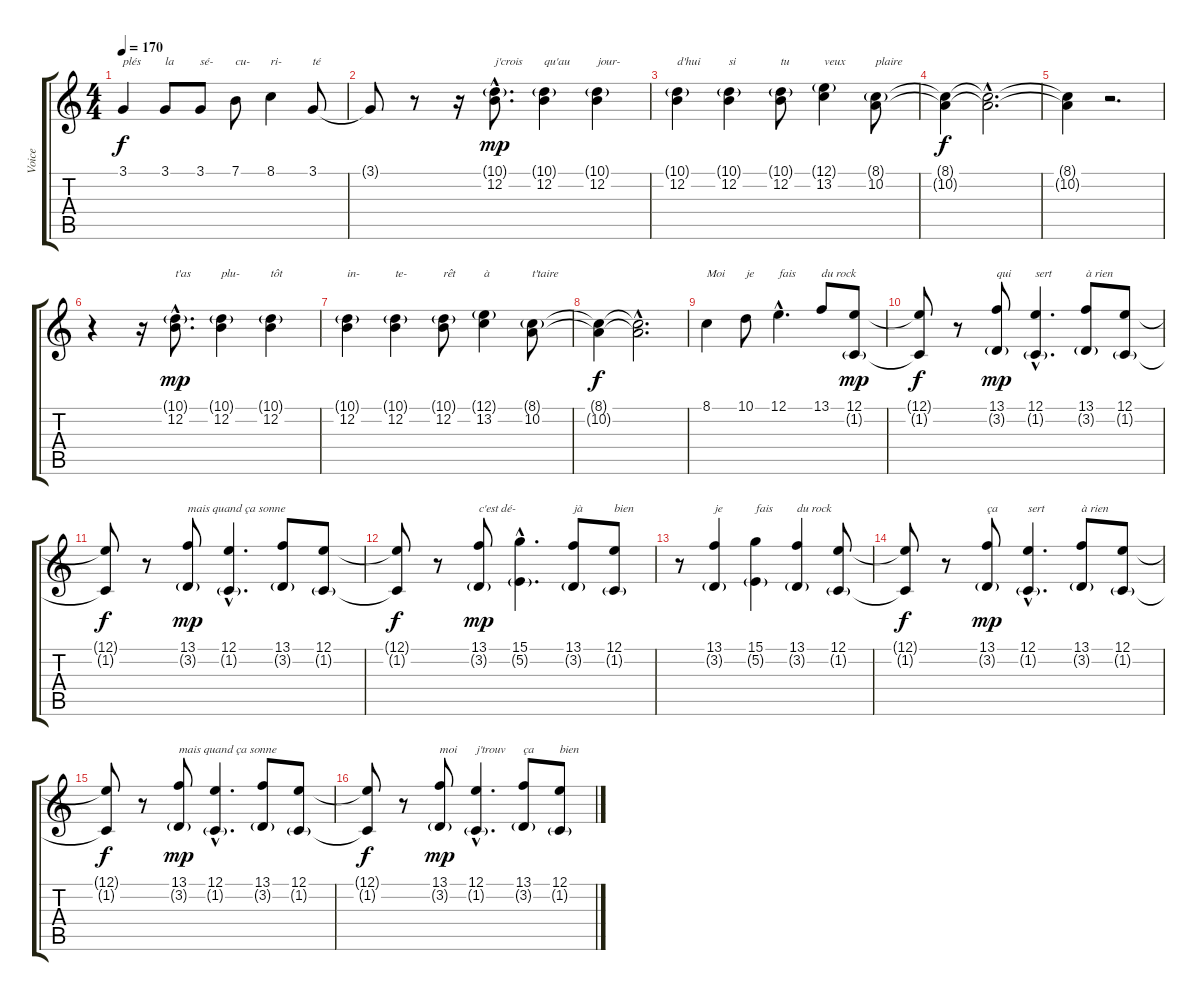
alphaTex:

\track ("Voice" "Voice") {instrument tenorsax}
\staff {score tabs}
\tuning (E4 B3 G3 D3 A2 E2) {hide}
\ts (4 4)
\tempo 170
\clef g2
\ks c
3.1.4{txt "plés" dy f} 3.1.8{txt "la"} 3.1.8{txt "sé-"} 7.1.8{txt "cu-"} 8.1.4{txt "ri-"} 3.1.8{txt "té"} |
3.1{t}.8 r.8 r.16 (10.1{g hac} 12.2{hac}).8{d txt "j'crois" dy mp} (10.1{g} 12.2).4{txt "qu'au"} (10.1{g} 12.2).4{txt "jour-"} |
(10.1{g} 12.2).4{txt "d'hui"} (10.1{g} 12.2).4{txt "si"} (10.1{g} 12.2).8{txt "tu"} (12.1{g} 13.2).4{txt "veux"} (8.1{g} 10.2).8{txt "plaire"} |
(8.1{t} 10.2{t}).4{dy f} (8.1{hac t} 10.2{hac t}).2{d} |
(8.1{t} 10.2{t}).4 r.2{d} |
r.4 r.16 (10.1{g hac} 12.2{hac}).8{d txt "t'as" dy mp} (10.1{g} 12.2).4{txt "plu-"} (10.1{g} 12.2).4{txt "tôt"} |
(10.1{g} 12.2).4{txt "in-"} (10.1{g} 12.2).4{txt "te-"} (10.1{g} 12.2).8{txt "rêt"} (12.1{g} 13.2).4{txt "à"} (8.1{g} 10.2).8{txt "t'taire"} |
(8.1{t} 10.2{t}).4{dy f} (8.1{hac t} 10.2{hac t}).2{d} |
8.1.4{txt "Moi"} 10.1.8{txt "je"} 12.1{hac}.4{d txt "fais"} 13.1.8{txt "du rock"} (12.1 1.2{g}).8{dy mp} |
(12.1{t} 1.2{t}).8{dy f} r.8 (13.1 3.2{g}).8{txt "qui" dy mp} (12.1{hac} 1.2{g hac}).4{d txt "sert"} (13.1 3.2{g}).8{txt "à rien"} (12.1 1.2{g}).8 |
(12.1{t} 1.2{t}).8{dy f} r.8 (13.1 3.2{g}).8{txt "mais quand ça sonne" dy mp} (12.1{hac} 1.2{g hac}).4{d} (13.1 3.2{g}).8 (12.1 1.2{g}).8 |
(12.1{t} 1.2{t}).8{dy f} r.8 (13.1 3.2{g}).8{txt "c'est dé-" dy mp} (15.1{hac} 5.2{g hac}).4{d} (13.1 3.2{g}).8{txt "jà"} (12.1 1.2{g}).8{txt "bien"} |
r.8 (13.1 3.2{g}).4{txt "je"} (15.1 5.2{g}).4{txt "fais"} (13.1 3.2{g}).4{txt "du rock"} (12.1 1.2{g}).8 |
(12.1{t} 1.2{t}).8{dy f} r.8 (13.1 3.2{g}).8{txt "ça" dy mp} (12.1{hac} 1.2{g hac}).4{d txt "sert"} (13.1 3.2{g}).8{txt "à rien"} (12.1 1.2{g}).8 |
(12.1{t} 1.2{t}).8{dy f} r.8 (13.1 3.2{g}).8{txt "mais quand ça sonne" dy mp} (12.1{hac} 1.2{g hac}).4{d} (13.1 3.2{g}).8 (12.1 1.2{g}).8 |
(12.1{t} 1.2{t}).8{dy f} r.8 (13.1 3.2{g}).8{txt "moi" dy mp} (12.1{hac} 1.2{g hac}).4{d txt "j'trouv"} (13.1 3.2{g}).8{txt "ça"} (12.1 1.2{g}).8{txt "bien"}
